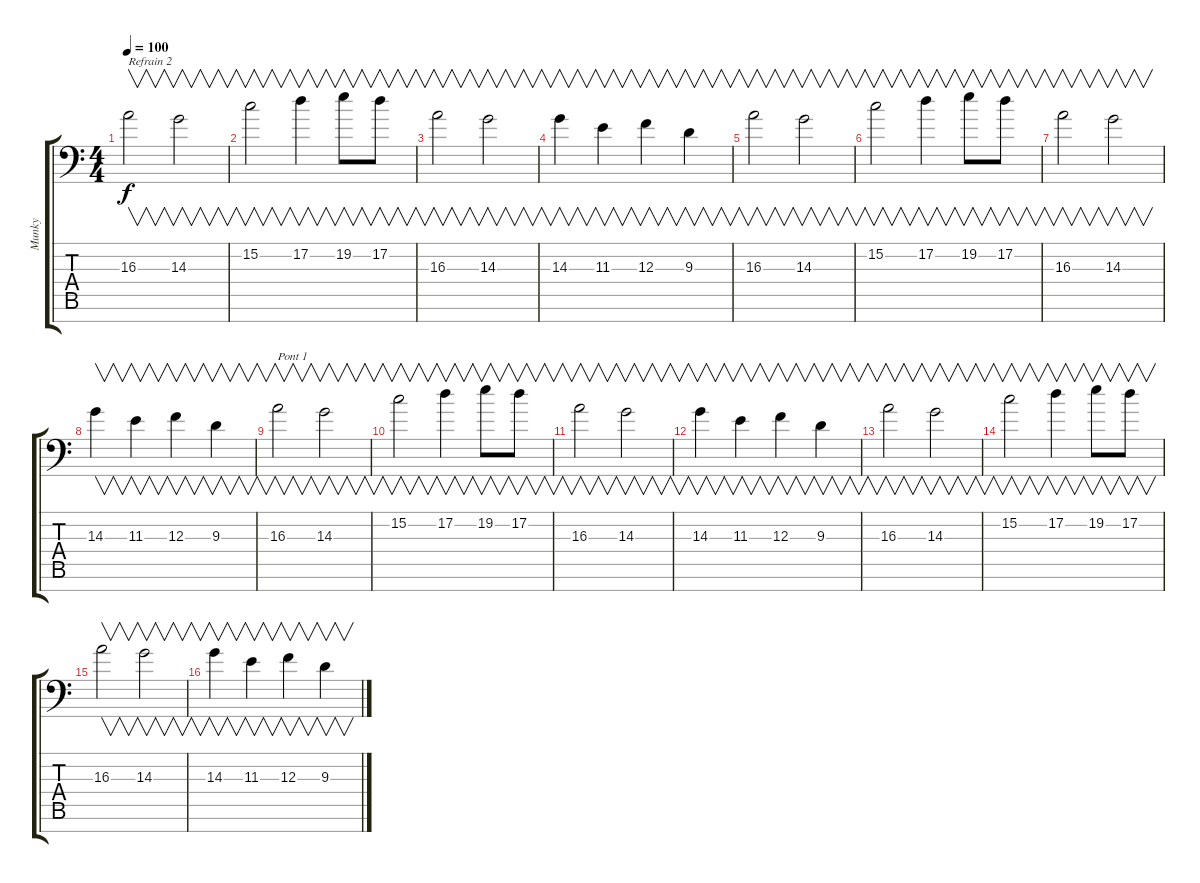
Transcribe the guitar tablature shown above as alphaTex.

\track ("Munky" "Munky") {instrument choiraahs}
\staff {score tabs}
\tuning (D4 A3 F3 C3 G2 D2 A1) {hide}
\ts (4 4)
\tempo 100
\clef f4
\ks c
16.3.2{v txt "Refrain 2" dy f} 14.3.2{v} |
15.2.2{v} 17.2.4{v} 19.2.8{v} 17.2.8{v} |
16.3.2{v} 14.3.2{v} |
14.3.4{v} 11.3.4{v} 12.3.4{v} 9.3.4{v} |
16.3.2{v} 14.3.2{v} |
15.2.2{v} 17.2.4{v} 19.2.8{v} 17.2.8{v} |
16.3.2{v} 14.3.2{v} |
14.3.4{v} 11.3.4{v} 12.3.4{v} 9.3.4{v} |
16.3.2{v txt "Pont 1"} 14.3.2{v} |
15.2.2{v} 17.2.4{v} 19.2.8{v} 17.2.8{v} |
16.3.2{v} 14.3.2{v} |
14.3.4{v} 11.3.4{v} 12.3.4{v} 9.3.4{v} |
16.3.2{v} 14.3.2{v} |
15.2.2{v} 17.2.4{v} 19.2.8{v} 17.2.8{v} |
16.3.2{v} 14.3.2{v} |
14.3.4{v} 11.3.4{v} 12.3.4{v} 9.3.4{v}
